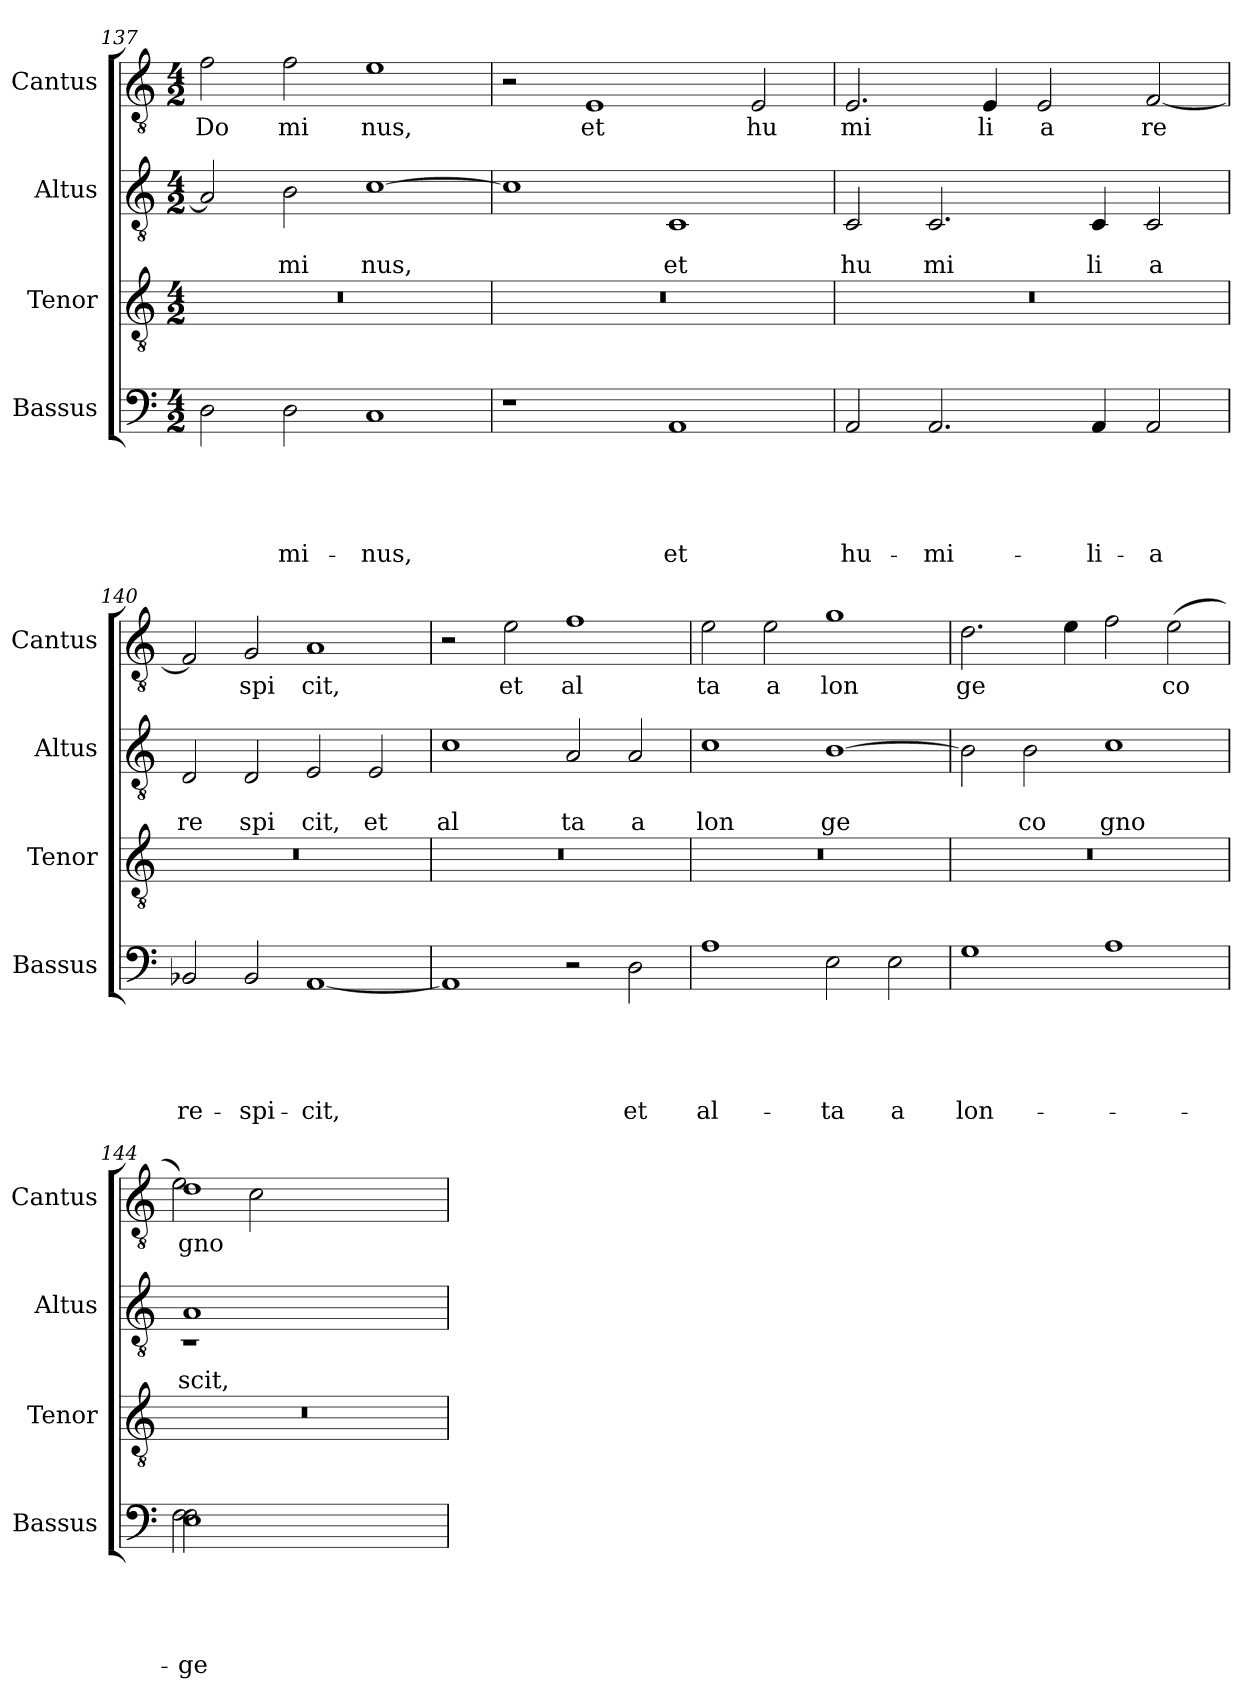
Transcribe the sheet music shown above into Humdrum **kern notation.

**kern	**text	**text	**text	**text	**text	**kern	**kern	**text	**text	**kern	**text
*part4	*part4	*part4	*part4	*part4	*part4	*part3	*part2	*part2	*part2	*part1	*part1
*staff4	*staff4	*staff4	*staff4	*staff4	*staff4	*staff3	*staff2	*staff2	*staff2	*staff1	*staff1
*I"Bassus	*	*	*	*	*	*I"Tenor	*I"Altus	*	*	*I"Cantus	*
*I'Bassus	*	*	*	*	*	*I'Tenor	*I'Altus	*	*	*I'Cantus	*
*clefF4	*	*	*	*	*	*clefGv2	*clefGv2	*	*	*clefGv2	*
*k[]	*	*	*	*	*	*k[]	*k[]	*	*	*k[]	*
*C:	*	*	*	*	*	*C:	*C:	*	*	*C:	*
*M4/2	*	*	*	*	*	*M4/2	*M4/2	*	*	*M4/2	*
=137	=137	=137	=137	=137	=137	=137	=137	=137	=137	=137	=137
!	!	!	!	!	!	!	!	!	!	!	!LO:LY:b
2D\	.	.	.	.	.	0r	2A/]	.	.	2f\	Do
!	!	!	!	!	!LO:LY:b	!	!	!	!LO:LY:b	!	!LO:LY:b
2D\	.	.	.	.	-mi-	.	2B\	.	mi	2f\	mi
!	!	!	!	!	!LO:LY:b	!	!	!	!LO:LY:b	!	!LO:LY:b
1C	.	.	.	.	-nus,	.	[>1c	.	nus,	1e	nus,
=138	=138	=138	=138	=138	=138	=138	=138	=138	=138	=138	=138
1r	.	.	.	.	.	0r	1c]	.	.	2r	.
!	!	!	!	!	!	!	!	!	!	!	!LO:LY:b
.	.	.	.	.	.	.	.	.	.	1E	et
!	!	!	!	!	!LO:LY:b	!	!	!	!LO:LY:b	!	!
1AA	.	.	.	.	et	.	1C	.	et	.	.
!	!	!	!	!	!	!	!	!	!	!	!LO:LY:b
.	.	.	.	.	.	.	.	.	.	2E/	hu
=139	=139	=139	=139	=139	=139	=139	=139	=139	=139	=139	=139
!	!	!	!	!	!LO:LY:b	!	!	!	!LO:LY:b	!	!LO:LY:b
2AA/	.	.	.	.	hu-	0r	2C/	.	hu	2.E/	mi
!	!	!	!	!	!LO:LY:b	!	!	!	!LO:LY:b	!	!
2.AA/	.	.	.	.	-mi-	.	2.C/	.	mi	.	.
!	!	!	!	!	!	!	!	!	!	!	!LO:LY:b
.	.	.	.	.	.	.	.	.	.	4E/	li
!	!	!	!	!	!	!	!	!	!	!	!LO:LY:b
.	.	.	.	.	.	.	.	.	.	2E/	a
!	!	!	!	!	!LO:LY:b	!	!	!	!LO:LY:b	!	!
4AA/	.	.	.	.	-li-	.	4C/	.	li	.	.
!	!	!	!	!	!LO:LY:b	!	!	!	!LO:LY:b	!	!LO:LY:b
2AA/	.	.	.	.	-a	.	2C/	.	a	[<2F/	re
=140	=140	=140	=140	=140	=140	=140	=140	=140	=140	=140	=140
!	!	!	!	!	!LO:LY:b	!	!	!	!LO:LY:b	!	!
2BB-X/	.	.	.	.	re-	0r	2D/	.	re	2F/]	.
!	!	!	!	!	!LO:LY:b	!	!	!	!LO:LY:b	!	!LO:LY:b
2BB-/	.	.	.	.	-spi-	.	2D/	.	spi	2G/	spi
!	!	!	!	!	!LO:LY:b	!	!	!	!LO:LY:b	!	!LO:LY:b
[<1AA	.	.	.	.	-cit,	.	2E/	.	cit,	1A	cit,
!	!	!	!	!	!	!	!	!	!LO:LY:b	!	!
.	.	.	.	.	.	.	2E/	.	et	.	.
=141	=141	=141	=141	=141	=141	=141	=141	=141	=141	=141	=141
!	!	!	!	!	!	!	!	!	!LO:LY:b	!	!
1AA]	.	.	.	.	.	0r	1c	.	al	2r	.
!	!	!	!	!	!	!	!	!	!	!	!LO:LY:b
.	.	.	.	.	.	.	.	.	.	2e\	et
!	!	!	!	!	!	!	!	!	!LO:LY:b	!	!LO:LY:b
2r	.	.	.	.	.	.	2A/	.	ta	1f	al
!	!	!	!	!	!LO:LY:b	!	!	!	!LO:LY:b	!	!
2D\	.	.	.	.	et	.	2A/	.	a	.	.
!!LO:LB:g=z
=142	=142	=142	=142	=142	=142	=142	=142	=142	=142	=142	=142
!	!	!	!	!	!LO:LY:b	!	!	!	!LO:LY:b	!	!LO:LY:b
1A	.	.	.	.	al-	0r	1c	.	lon	2e\	ta
!	!	!	!	!	!	!	!	!	!	!	!LO:LY:b
.	.	.	.	.	.	.	.	.	.	2e\	a
!	!	!	!	!	!LO:LY:b	!	!	!	!LO:LY:b	!	!LO:LY:b
2E\	.	.	.	.	-ta	.	[>1B	.	ge	1g	lon
!	!	!	!	!	!LO:LY:b	!	!	!	!	!	!
2E\	.	.	.	.	a	.	.	.	.	.	.
=143	=143	=143	=143	=143	=143	=143	=143	=143	=143	=143	=143
!	!	!	!	!	!LO:LY:b	!	!	!	!	!	!LO:LY:b
1G	.	.	.	.	lon-	0r	2B\]	.	.	2.d\	ge
!	!	!	!	!	!	!	!	!	!LO:LY:b	!	!
.	.	.	.	.	.	.	2B\	.	co	.	.
.	.	.	.	.	.	.	.	.	.	4e\	.
!	!	!	!	!	!	!	!	!	!LO:LY:b	!	!
1A	.	.	.	.	.	.	1c	.	gno	2f\	.
!	!	!	!	!	!	!	!	!	!	!	!LO:LY:b
.	.	.	.	.	.	.	.	.	.	(>2e\	co
=144	=144	=144	=144	=144	=144	=144	=144	=144	=144	=144	=144
!	!	!	!	!	!LO:LY:b	!	!	!	!	!	!
*^	*	*	*	*	*	*	*	*	*	*	*
!	!	!	!	!	!	!LO:LY:b	!	!	!	!	!	!
*	*^	*	*	*	*	*	*	*	*	*	*	*
!	!	!	!	!	!	!	!LO:LY:b	!	!	!	!LO:LY:b	!	!LO:LY:b
*	*	*	*	*	*	*	*	*	*^	*	*	*^	*
1E	2F\	2F\	.	.	.	.	-ge	0r	1A	1rC	.	scit,	1d	2e\)	gno
.	1ryy	1ryy	.	.	.	.	.	.	.	.	.	.	.	2c\	.
1ryy	.	.	.	.	.	.	.	.	1ryy	1ryy	.	.	1ryy	1ryy	.
.	2ryy	2ryy	.	.	.	.	.	.	.	.	.	.	.	.	.
*	*	*	*	*	*	*	*	*	*v	*v	*	*	*	*	*
*v	*v	*v	*	*	*	*	*	*	*	*	*	*v	*v	*
=	=	=	=	=	=	=	=	=	=	=	=
*-	*-	*-	*-	*-	*-	*-	*-	*-	*-	*-	*-
